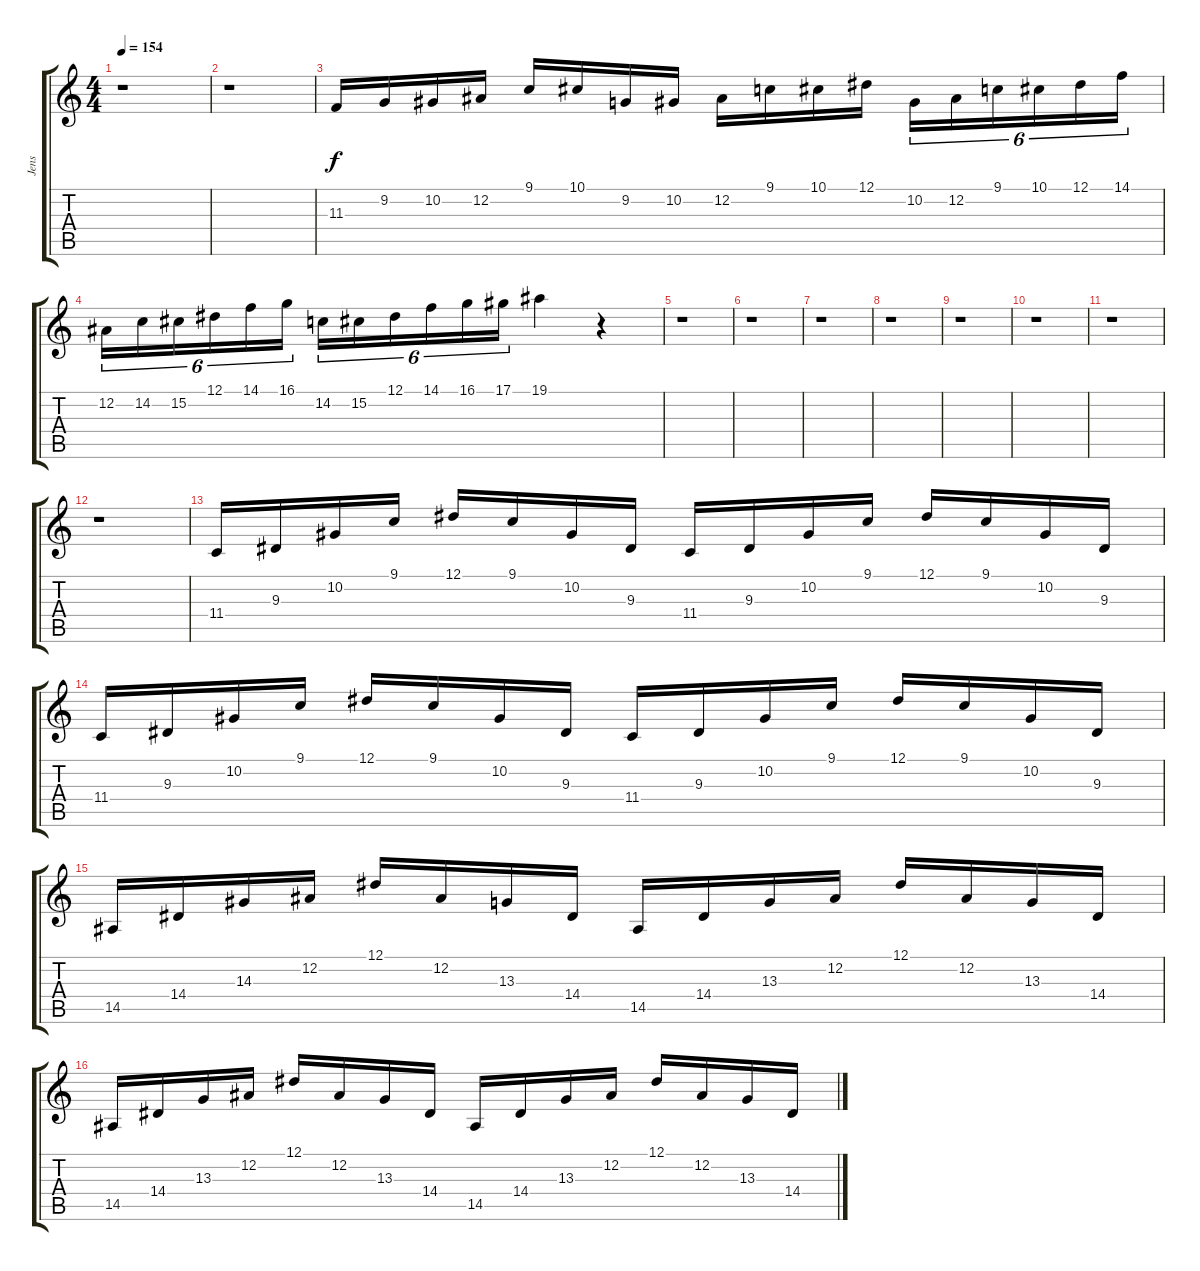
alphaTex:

\track ("Jens" "Jens") {instrument fx4atmosphere}
\staff {score tabs}
\tuning (Eb4 Bb3 Gb3 Db3 Ab2 Eb2) {hide}
\ts (4 4)
\tempo 154
\clef g2
\ks c
r.1{dy f} |
r.1 |
11.3.16 9.2.16 10.2.16 12.2.16 9.1.16 10.1.16 9.2.16 10.2.16 12.2.16 9.1.16 10.1.16 12.1.16 10.2.16{tu (6 4)} 12.2.16{tu (6 4)} 9.1.16{tu (6 4)} 10.1.16{tu (6 4)} 12.1.16{tu (6 4)} 14.1.16{tu (6 4)} |
12.2.16{tu (6 4)} 14.2.16{tu (6 4)} 15.2.16{tu (6 4)} 12.1.16{tu (6 4)} 14.1.16{tu (6 4)} 16.1.16{tu (6 4)} 14.2.16{tu (6 4)} 15.2.16{tu (6 4)} 12.1.16{tu (6 4)} 14.1.16{tu (6 4)} 16.1.16{tu (6 4)} 17.1.16{tu (6 4)} 19.1.4 r.4 |
r.1 |
r.1 |
r.1 |
r.1 |
r.1 |
r.1 |
r.1 |
r.1 |
11.4.16 9.3.16 10.2.16 9.1.16 12.1.16 9.1.16 10.2.16 9.3.16 11.4.16 9.3.16 10.2.16 9.1.16 12.1.16 9.1.16 10.2.16 9.3.16 |
11.4.16 9.3.16 10.2.16 9.1.16 12.1.16 9.1.16 10.2.16 9.3.16 11.4.16 9.3.16 10.2.16 9.1.16 12.1.16 9.1.16 10.2.16 9.3.16 |
14.5.16 14.4.16 14.3.16 12.2.16 12.1.16 12.2.16 13.3.16 14.4.16 14.5.16 14.4.16 13.3.16 12.2.16 12.1.16 12.2.16 13.3.16 14.4.16 |
14.5.16 14.4.16 13.3.16 12.2.16 12.1.16 12.2.16 13.3.16 14.4.16 14.5.16 14.4.16 13.3.16 12.2.16 12.1.16 12.2.16 13.3.16 14.4.16
